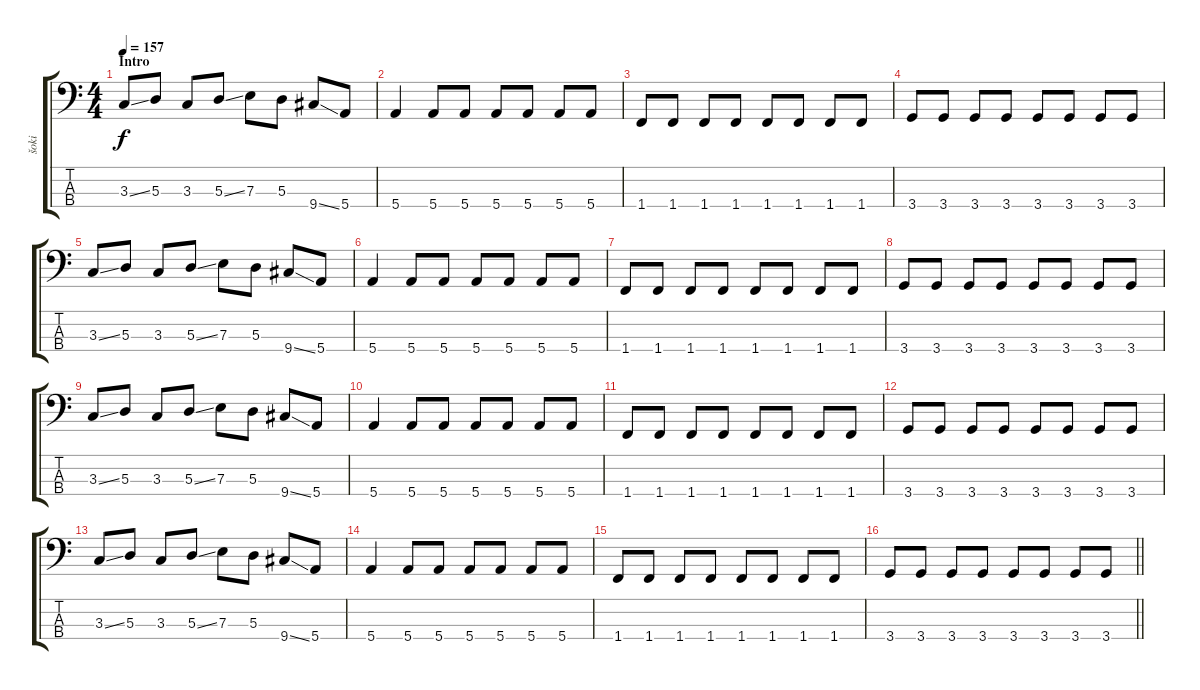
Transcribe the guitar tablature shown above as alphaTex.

\track ("šoki" "šoki") {instrument electricbassfinger}
\staff {score tabs}
\tuning (G2 D2 A1 E1) {hide}
\ts (4 4)
\section ("" "Intro ")
\tempo 157
\clef f4
\ks c
3.3{ss}.8{dy f instrument electricbassfinger} 5.3.8 3.3.8 5.3{ss}.8 7.3.8 5.3.8 9.4{ss}.8 5.4.8 |
5.4.4 5.4.8 5.4.8 5.4.8 5.4.8 5.4.8 5.4.8 |
1.4.8 1.4.8 1.4.8 1.4.8 1.4.8 1.4.8 1.4.8 1.4.8 |
3.4.8 3.4.8 3.4.8 3.4.8 3.4.8 3.4.8 3.4.8 3.4.8 |
3.3{ss}.8 5.3.8 3.3.8 5.3{ss}.8 7.3.8 5.3.8 9.4{ss}.8 5.4.8 |
5.4.4 5.4.8 5.4.8 5.4.8 5.4.8 5.4.8 5.4.8 |
1.4.8 1.4.8 1.4.8 1.4.8 1.4.8 1.4.8 1.4.8 1.4.8 |
3.4.8 3.4.8 3.4.8 3.4.8 3.4.8 3.4.8 3.4.8 3.4.8 |
3.3{ss}.8 5.3.8 3.3.8 5.3{ss}.8 7.3.8 5.3.8 9.4{ss}.8 5.4.8 |
5.4.4 5.4.8 5.4.8 5.4.8 5.4.8 5.4.8 5.4.8 |
1.4.8 1.4.8 1.4.8 1.4.8 1.4.8 1.4.8 1.4.8 1.4.8 |
3.4.8 3.4.8 3.4.8 3.4.8 3.4.8 3.4.8 3.4.8 3.4.8 |
3.3{ss}.8 5.3.8 3.3.8 5.3{ss}.8 7.3.8 5.3.8 9.4{ss}.8 5.4.8 |
5.4.4 5.4.8 5.4.8 5.4.8 5.4.8 5.4.8 5.4.8 |
1.4.8 1.4.8 1.4.8 1.4.8 1.4.8 1.4.8 1.4.8 1.4.8 |
\barLineRight lightlight
3.4.8 3.4.8 3.4.8 3.4.8 3.4.8 3.4.8 3.4.8 3.4.8
